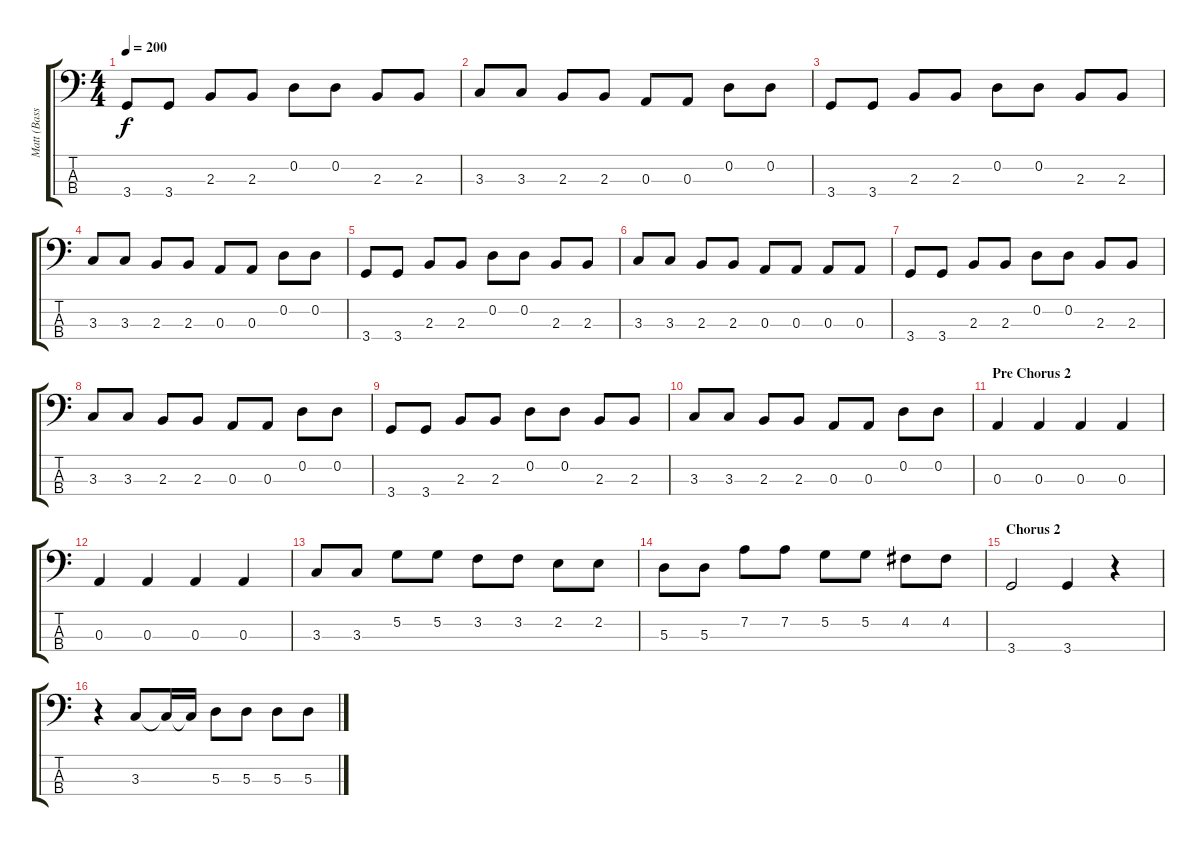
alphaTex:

\track ("Matt (Bass)" "Matt (Bass") {instrument electricbasspick}
\staff {score tabs}
\tuning (G2 D2 A1 E1) {hide}
\ts (4 4)
\tempo 200
\clef f4
\ks c
3.4.8{dy f} 3.4.8 2.3.8 2.3.8 0.2.8 0.2.8 2.3.8 2.3.8 |
3.3.8 3.3.8 2.3.8 2.3.8 0.3.8 0.3.8 0.2.8 0.2.8 |
3.4.8 3.4.8 2.3.8 2.3.8 0.2.8 0.2.8 2.3.8 2.3.8 |
3.3.8 3.3.8 2.3.8 2.3.8 0.3.8 0.3.8 0.2.8 0.2.8 |
3.4.8 3.4.8 2.3.8 2.3.8 0.2.8 0.2.8 2.3.8 2.3.8 |
3.3.8 3.3.8 2.3.8 2.3.8 0.3.8 0.3.8 0.3.8 0.3.8 |
3.4.8 3.4.8 2.3.8 2.3.8 0.2.8 0.2.8 2.3.8 2.3.8 |
3.3.8 3.3.8 2.3.8 2.3.8 0.3.8 0.3.8 0.2.8 0.2.8 |
3.4.8 3.4.8 2.3.8 2.3.8 0.2.8 0.2.8 2.3.8 2.3.8 |
3.3.8 3.3.8 2.3.8 2.3.8 0.3.8 0.3.8 0.2.8 0.2.8 |
\section ("" "Pre Chorus 2")
0.3.4 0.3.4 0.3.4 0.3.4 |
0.3.4 0.3.4 0.3.4 0.3.4 |
3.3.8 3.3.8 5.2.8 5.2.8 3.2.8 3.2.8 2.2.8 2.2.8 |
5.3.8 5.3.8 7.2.8 7.2.8 5.2.8 5.2.8 4.2.8 4.2.8 |
\section ("" "Chorus 2")
3.4.2 3.4.4 r.4 |
r.4 3.3.8 3.3{t}.16 3.3{t}.16 5.3.8 5.3.8 5.3.8 5.3.8
